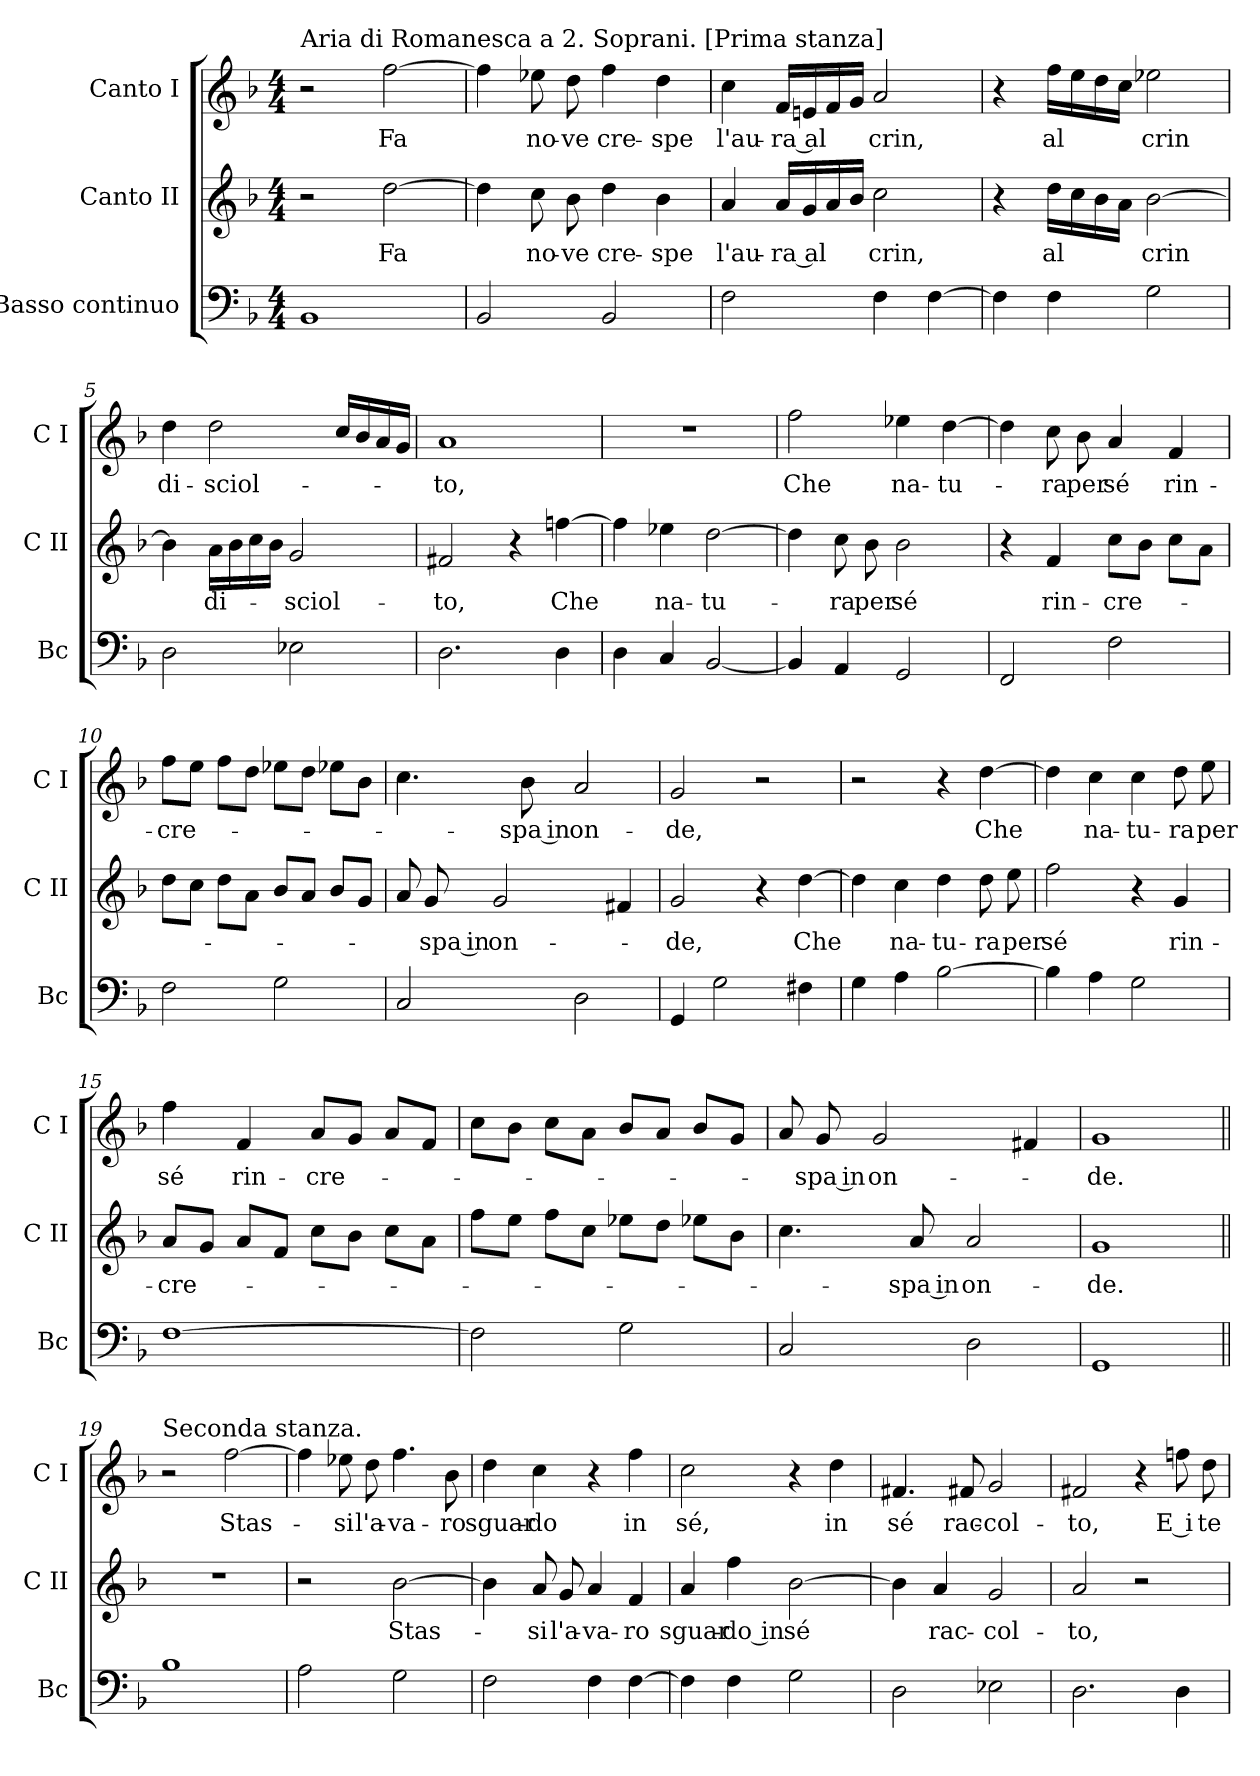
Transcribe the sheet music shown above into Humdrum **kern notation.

**kern	**kern	**text	**kern	**text
*part3	*part2	*part2	*part1	*part1
*staff3	*staff2	*staff2	*staff1	*staff1
*I"Basso continuo	*I"Canto II	*	*I"Canto I	*
*I'Bc	*I'C II	*	*I'C I	*
*clefF4	*clefG2	*	*clefG2	*
*k[b-]	*k[b-]	*	*k[b-]	*
*F:	*F:	*	*F:	*
*M4/4	*M4/4	*	*M4/4	*
=1	=1	=1	=1	=1
!	!	!	!LO:TX:a:t=Aria di Romanesca a 2. Soprani. [Prima stanza]	!
1BB-	2r	.	2r	.
.	[2dd	Fa	[2ff	Fa
=2	=2	=2	=2	=2
2BB-	4dd]	.	4ff]	.
.	8cc	no-	8ee-X	no-
.	8b-	-ve	8dd	-ve
2BB-	4dd	cre-	4ff	cre-
.	4b-	-spe	4dd	-spe
=3	=3	=3	=3	=3
2F	4a	l'au-	4cc	l'au-
.	16aLL	-ra al	16fLL	-ra al
.	16g	.	16en	.
.	16a	.	16f	.
.	16b-JJ	.	16gJJ	.
4F	2cc	crin,	2a	crin,
[4F	.	.	.	.
=4	=4	=4	=4	=4
4F]	4r	.	4r	.
4F	16ddLL	al	16ffLL	al
.	16cc	.	16ee	.
.	16b-	.	16dd	.
.	16aJJ	.	16ccJJ	.
2G	[2b-	crin	2ee-X	crin
=5	=5	=5	=5	=5
2D	4b-]	.	4dd	di-
.	16aLL	di-	2dd	-sciol-
.	16b-	.	.	.
.	16cc	.	.	.
.	16b-JJ	.	.	.
2E-X	2g	-sciol-	.	.
.	.	.	16ccLL	.
.	.	.	16b-	.
.	.	.	16a	.
.	.	.	16gJJ	.
=6	=6	=6	=6	=6
2.D	2f#X	-to,	1a	-to,
.	4r	.	.	.
4D	[4ffn	Che	.	.
=7	=7	=7	=7	=7
4D	4ff]	.	1r	.
4C	4ee-X	na-	.	.
[2BB-	[2dd	-tu-	.	.
=8	=8	=8	=8	=8
4BB-]	4dd]	.	2ff	Che
4AA	8cc	-ra	.	.
.	8b-	per	.	.
2GG	2b-	sé	4ee-X	na-
.	.	.	[4dd	-tu-
=9	=9	=9	=9	=9
2FF	4r	.	4dd]	.
.	4f	rin-	8cc	-ra
.	.	.	8b-	per
2F	8ccL	-cre-	4a	sé
.	8b-J	.	.	.
.	8ccL	.	4f	rin-
.	8aJ	.	.	.
=10	=10	=10	=10	=10
2F	8ddL	.	8ffL	-cre-
.	8ccJ	.	8eeJ	.
.	8ddL	.	8ffL	.
.	8aJ	.	8ddJ	.
2G	8b-L	.	8ee-XL	.
.	8aJ	.	8ddJ	.
.	8b-L	.	8ee-XL	.
.	8gJ	.	8b-J	.
=11	=11	=11	=11	=11
2C	8a	.	4.cc	.
.	8g	-spa in	.	.
.	2g	on-	.	.
.	.	.	8b-	-spa in
2D	.	.	2a	on-
.	4f#X	.	.	.
=12	=12	=12	=12	=12
4GG	2g	-de,	2g	-de,
2G	.	.	.	.
.	4r	.	2r	.
4F#X	[4dd	Che	.	.
=13	=13	=13	=13	=13
4G	4dd]	.	2r	.
4A	4cc	na-	.	.
[2B-	4dd	-tu-	4r	.
.	8dd	-ra	[4dd	Che
.	8ee	per	.	.
=14	=14	=14	=14	=14
4B-]	2ff	sé	4dd]	.
4A	.	.	4cc	na-
2G	4r	.	4cc	-tu-
.	4g	rin-	8dd	-ra
.	.	.	8ee	per
=15	=15	=15	=15	=15
[1F	8aL	-cre-	4ff	sé
.	8gJ	.	.	.
.	8aL	.	4f	rin-
.	8fJ	.	.	.
.	8ccL	.	8aL	-cre-
.	8b-J	.	8gJ	.
.	8ccL	.	8aL	.
.	8aJ	.	8fJ	.
=16	=16	=16	=16	=16
2F]	8ffL	.	8ccL	.
.	8eeJ	.	8b-J	.
.	8ffL	.	8ccL	.
.	8ccJ	.	8aJ	.
2G	8ee-XL	.	8b-L	.
.	8ddJ	.	8aJ	.
.	8ee-XL	.	8b-L	.
.	8b-J	.	8gJ	.
=17	=17	=17	=17	=17
2C	4.cc	.	8a	.
.	.	.	8g	-spa in
.	.	.	2g	on-
.	8a	-spa in	.	.
2D	2a	on-	.	.
.	.	.	4f#X	.
=18	=18	=18	=18	=18
1GG	1g	-de.	1g	-de.
=19||	=19||	=19||	=19||	=19||
!	!	!	!LO:TX:a:t=Seconda stanza.	!
1B-	1r	.	2r	.
.	.	.	[2ff	Stas-
=20	=20	=20	=20	=20
2A	2r	.	4ff]	.
.	.	.	8ee-X	-si
.	.	.	8dd	l'a-
2G	[2b-	Stas-	4.ff	-va-
.	.	.	8b-	-ro
=21	=21	=21	=21	=21
2F	4b-]	.	4dd	sguar-
.	8a	-si	4cc	-do
.	8g	l'a-	.	.
4F	4a	-va-	4r	.
[4F	4f	-ro	4ff	in
=22	=22	=22	=22	=22
4F]	4a	sguar-	2cc	sé,
4F	4ff	-do in	.	.
2G	[2b-	sé	4r	.
.	.	.	4dd	in
=23	=23	=23	=23	=23
2D	4b-]	.	4.f#X	sé
.	4a	rac-	.	.
.	.	.	8f#X	rac-
2E-X	2g	-col-	2g	-col-
=24	=24	=24	=24	=24
2.D	2a	-to,	2f#X	-to,
.	2r	.	4r	.
4D	.	.	8ffn	E i
.	.	.	8dd	te-
=	=	=	=	=
*-	*-	*-	*-	*-
